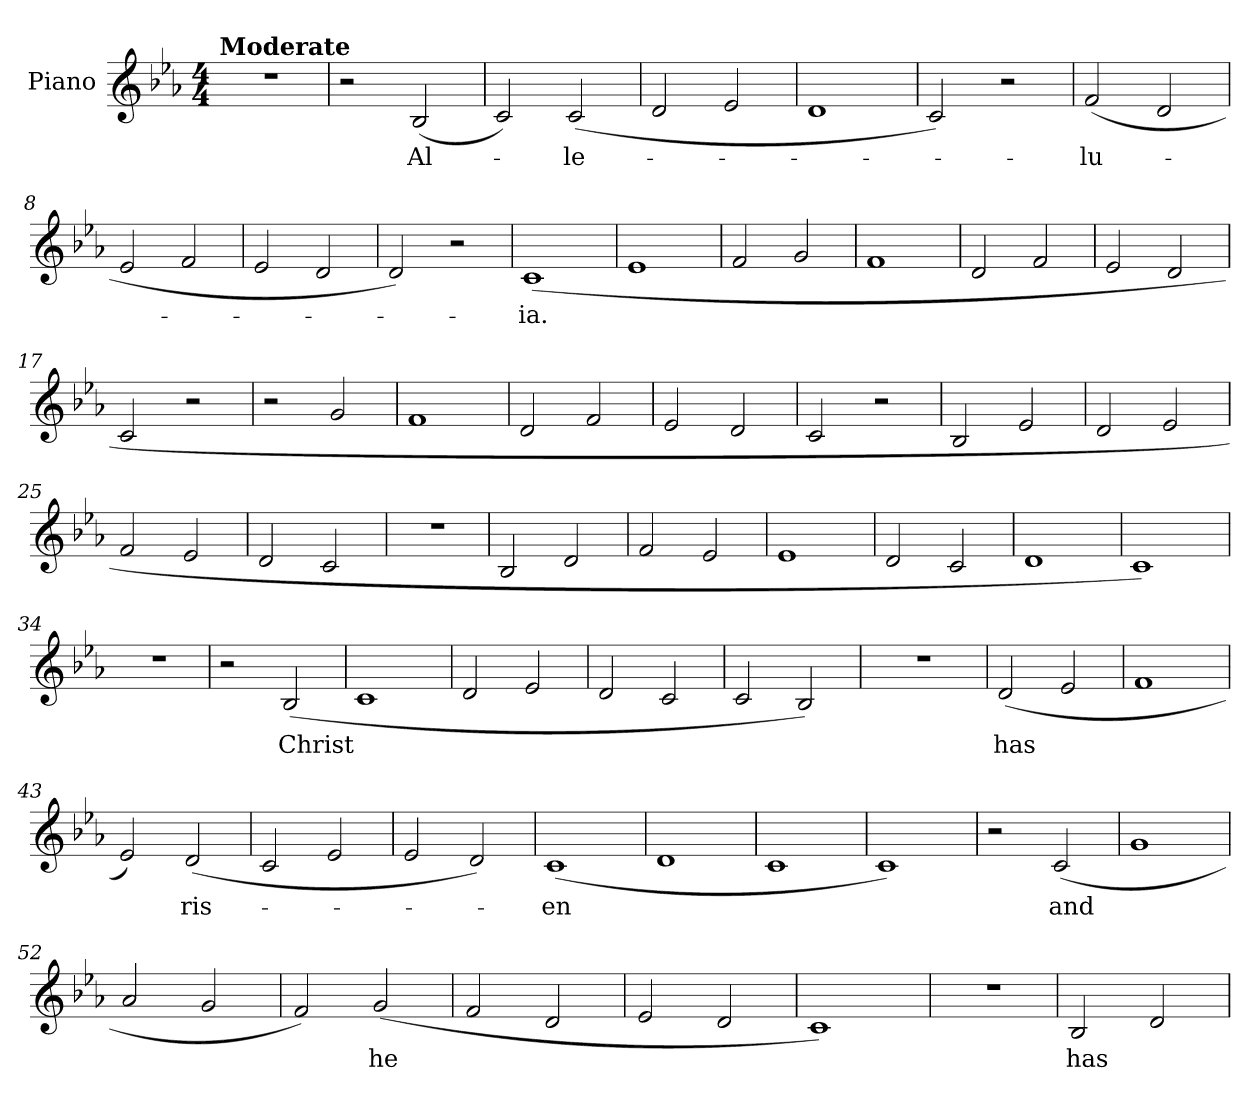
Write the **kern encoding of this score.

**kern	**text
*part1	*part1
*staff1	*staff1
*I"Piano	*
*I'Pno.	*
*clefG2	*
*k[b-e-a-]	*
*M4/4	*
*MM120	*
=1	=1
!LO:TX:a:B:t=Moderate	!
1r	.
=2	=2
2r	.
(>2B-/	Al-
=3	=3
2c/)	.
(>2c/	-le-
=4	=4
2d/	.
2e-/	.
=5	=5
1d	.
=6	=6
2c/)	.
2r	.
=7	=7
(<2f/	-lu-
2d/	.
=8	=8
2e-/	.
2f/	.
=9	=9
2e-/	.
2d/	.
=10	=10
2d/)	.
2r	.
!!LO:LB:g=z
=11	=11
(>1c	-ia.
=12	=12
1e-	.
=13	=13
2f/	.
2g/	.
=14	=14
1f	.
=15	=15
2d/	.
2f/	.
=16	=16
2e-/	.
2d/	.
=17	=17
2c/	.
2r	.
=18	=18
2r	.
2g/	.
=19	=19
1f	.
=20	=20
2d/	.
2f/	.
!!LO:LB:g=z
=21	=21
2e-/	.
2d/	.
=22	=22
2c/	.
2r	.
=23	=23
2B-/	.
2e-/	.
=24	=24
2d/	.
2e-/	.
=25	=25
2f/	.
2e-/	.
=26	=26
2d/	.
2c/	.
=27	=27
1r	.
=28	=28
2B-/	.
2d/	.
=29	=29
2f/	.
2e-/	.
=30	=30
1e-	.
!!LO:LB:g=z
=31	=31
2d/	.
2c/	.
=32	=32
1d	.
=33	=33
1c)	.
=34	=34
1r	.
=35	=35
2r	.
(>2B-/	Christ
=36	=36
1c	.
=37	=37
2d/	.
2e-/	.
=38	=38
2d/	.
2c/	.
=39	=39
2c/	.
2B-/)	.
=40	=40
1r	.
=41	=41
(>2d/	has
2e-/	.
!!LO:LB:g=z
=42	=42
1f	.
=43	=43
2e-/)	.
(<2d/	ris-
=44	=44
2c/	.
2e-/	.
=45	=45
2e-/	.
2d/)	.
=46	=46
(>1c	-en
=47	=47
1d	.
=48	=48
1c	.
=49	=49
1c)	.
=50	=50
2r	.
(>2c/	and
=51	=51
1g	.
=52	=52
2a-/	.
2g/	.
!!LO:LB:g=z
=53	=53
2f/)	.
(<2g/	he
=54	=54
2f/	.
2d/	.
=55	=55
2e-/	.
2d/	.
=56	=56
1c)	.
=57	=57
1r	.
=58	=58
2B-/	has
2d/	.
=	=
*-	*-
